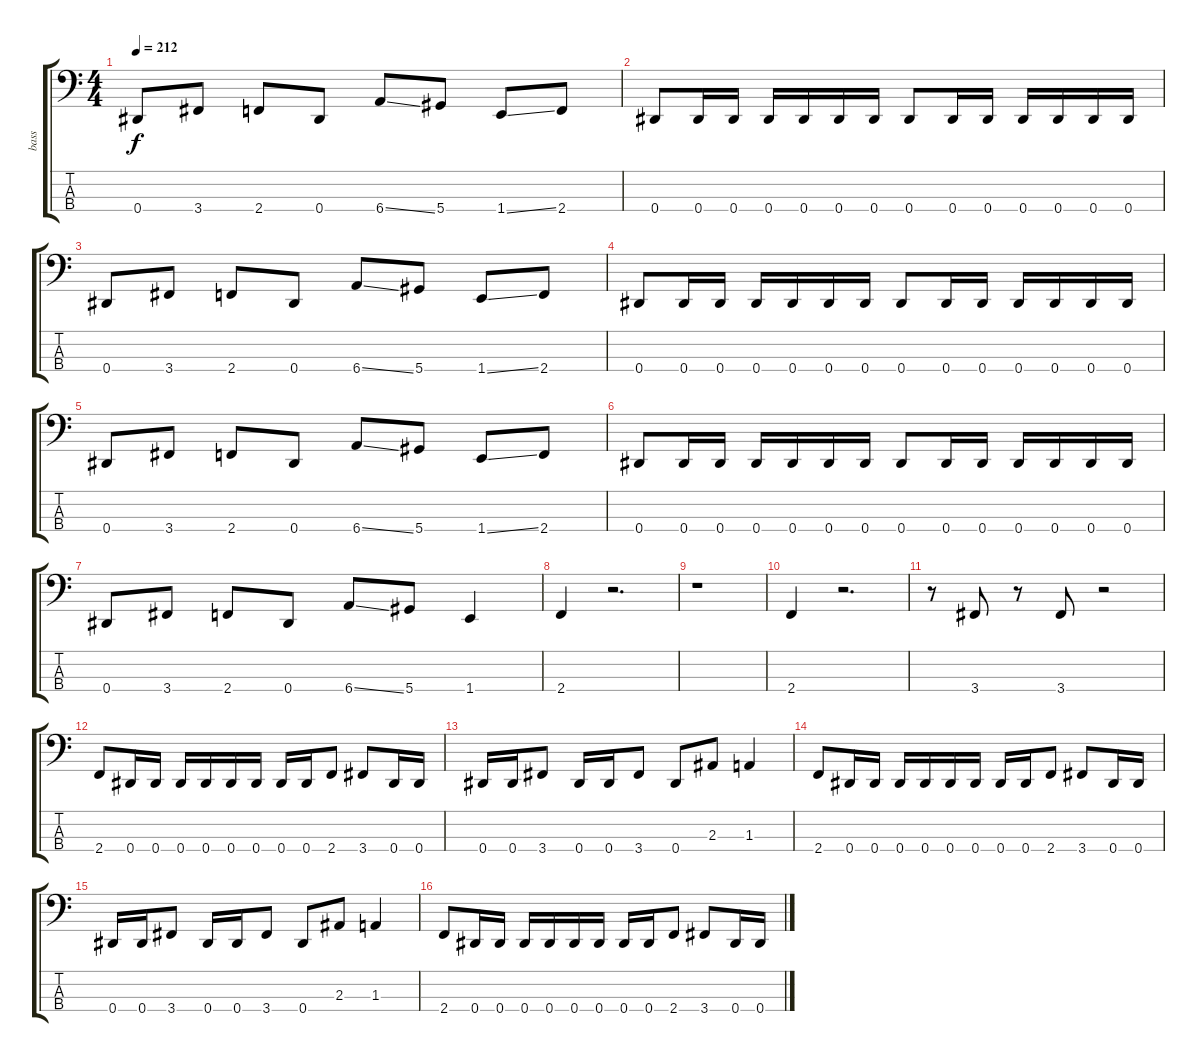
\track ("bass" "bass") {instrument electricbasspick}
\staff {score tabs}
\tuning (Gb2 Db2 Ab1 Eb1) {hide}
\ts (4 4)
\tempo 212
\clef f4
\ks c
0.4.8{dy f} 3.4.8 2.4.8 0.4.8 6.4{ss}.8 5.4.8 1.4{ss}.8 2.4.8 |
0.4.8 0.4.16 0.4.16 0.4.16 0.4.16 0.4.16 0.4.16 0.4.8 0.4.16 0.4.16 0.4.16 0.4.16 0.4.16 0.4.16 |
0.4.8 3.4.8 2.4.8 0.4.8 6.4{ss}.8 5.4.8 1.4{ss}.8 2.4.8 |
0.4.8 0.4.16 0.4.16 0.4.16 0.4.16 0.4.16 0.4.16 0.4.8 0.4.16 0.4.16 0.4.16 0.4.16 0.4.16 0.4.16 |
0.4.8 3.4.8 2.4.8 0.4.8 6.4{ss}.8 5.4.8 1.4{ss}.8 2.4.8 |
0.4.8 0.4.16 0.4.16 0.4.16 0.4.16 0.4.16 0.4.16 0.4.8 0.4.16 0.4.16 0.4.16 0.4.16 0.4.16 0.4.16 |
0.4.8 3.4.8 2.4.8 0.4.8 6.4{ss}.8 5.4.8 1.4.4 |
2.4.4 r.2{d} |
r.1 |
2.4.4 r.2{d} |
r.8 3.4.8 r.8 3.4.8 r.2 |
2.4.8 0.4.16 0.4.16 0.4.16 0.4.16 0.4.16 0.4.16 0.4.16 0.4.16 2.4.8 3.4.8 0.4.16 0.4.16 |
0.4.16 0.4.16 3.4.8 0.4.16 0.4.16 3.4.8 0.4.8 2.3.8 1.3.4 |
2.4.8 0.4.16 0.4.16 0.4.16 0.4.16 0.4.16 0.4.16 0.4.16 0.4.16 2.4.8 3.4.8 0.4.16 0.4.16 |
0.4.16 0.4.16 3.4.8 0.4.16 0.4.16 3.4.8 0.4.8 2.3.8 1.3.4 |
2.4.8 0.4.16 0.4.16 0.4.16 0.4.16 0.4.16 0.4.16 0.4.16 0.4.16 2.4.8 3.4.8 0.4.16 0.4.16
